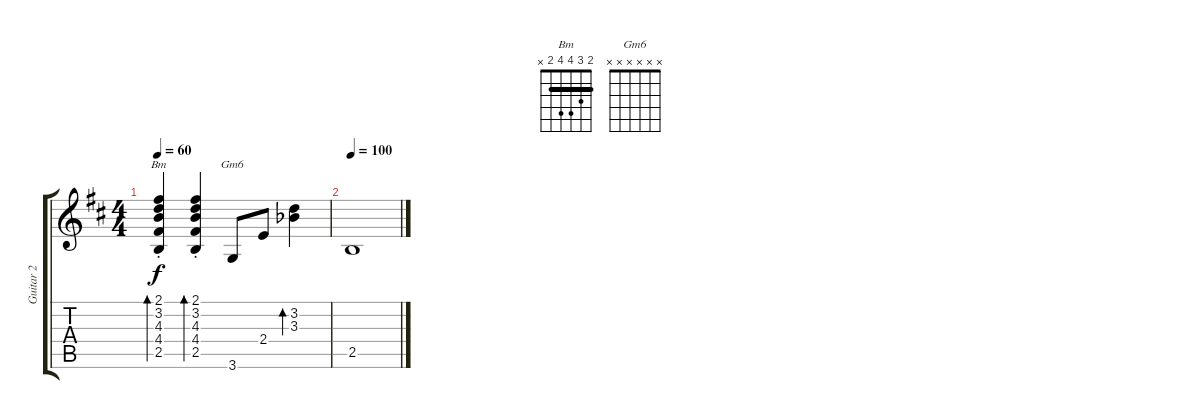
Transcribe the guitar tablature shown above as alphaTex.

\track ("Guitar 2" "Guitar 2") {instrument acousticguitarsteel}
\staff {score tabs}
\tuning (E4 B3 G3 D3 A2 E2) {hide}
\chord ("Bm" 2 3 4 4 2 x) {barre 2}
\chord ("Gm6" x x x x x x)
\ts (4 4)
\tempo 60
\clef g2
\ks bminor
(2.1{st} 3.2{st} 4.3{st} 4.4{st} 2.5{st}).4{bd 30 ch "Bm" dy f} (2.1{st} 3.2{st} 4.3{st} 4.4{st} 2.5{st}).4{bd 30} 3.6.8{ch "Gm6"} 2.4.8 (3.2 3.3{acc b}).4{bd 120} |
\tempo 100
2.5.1
